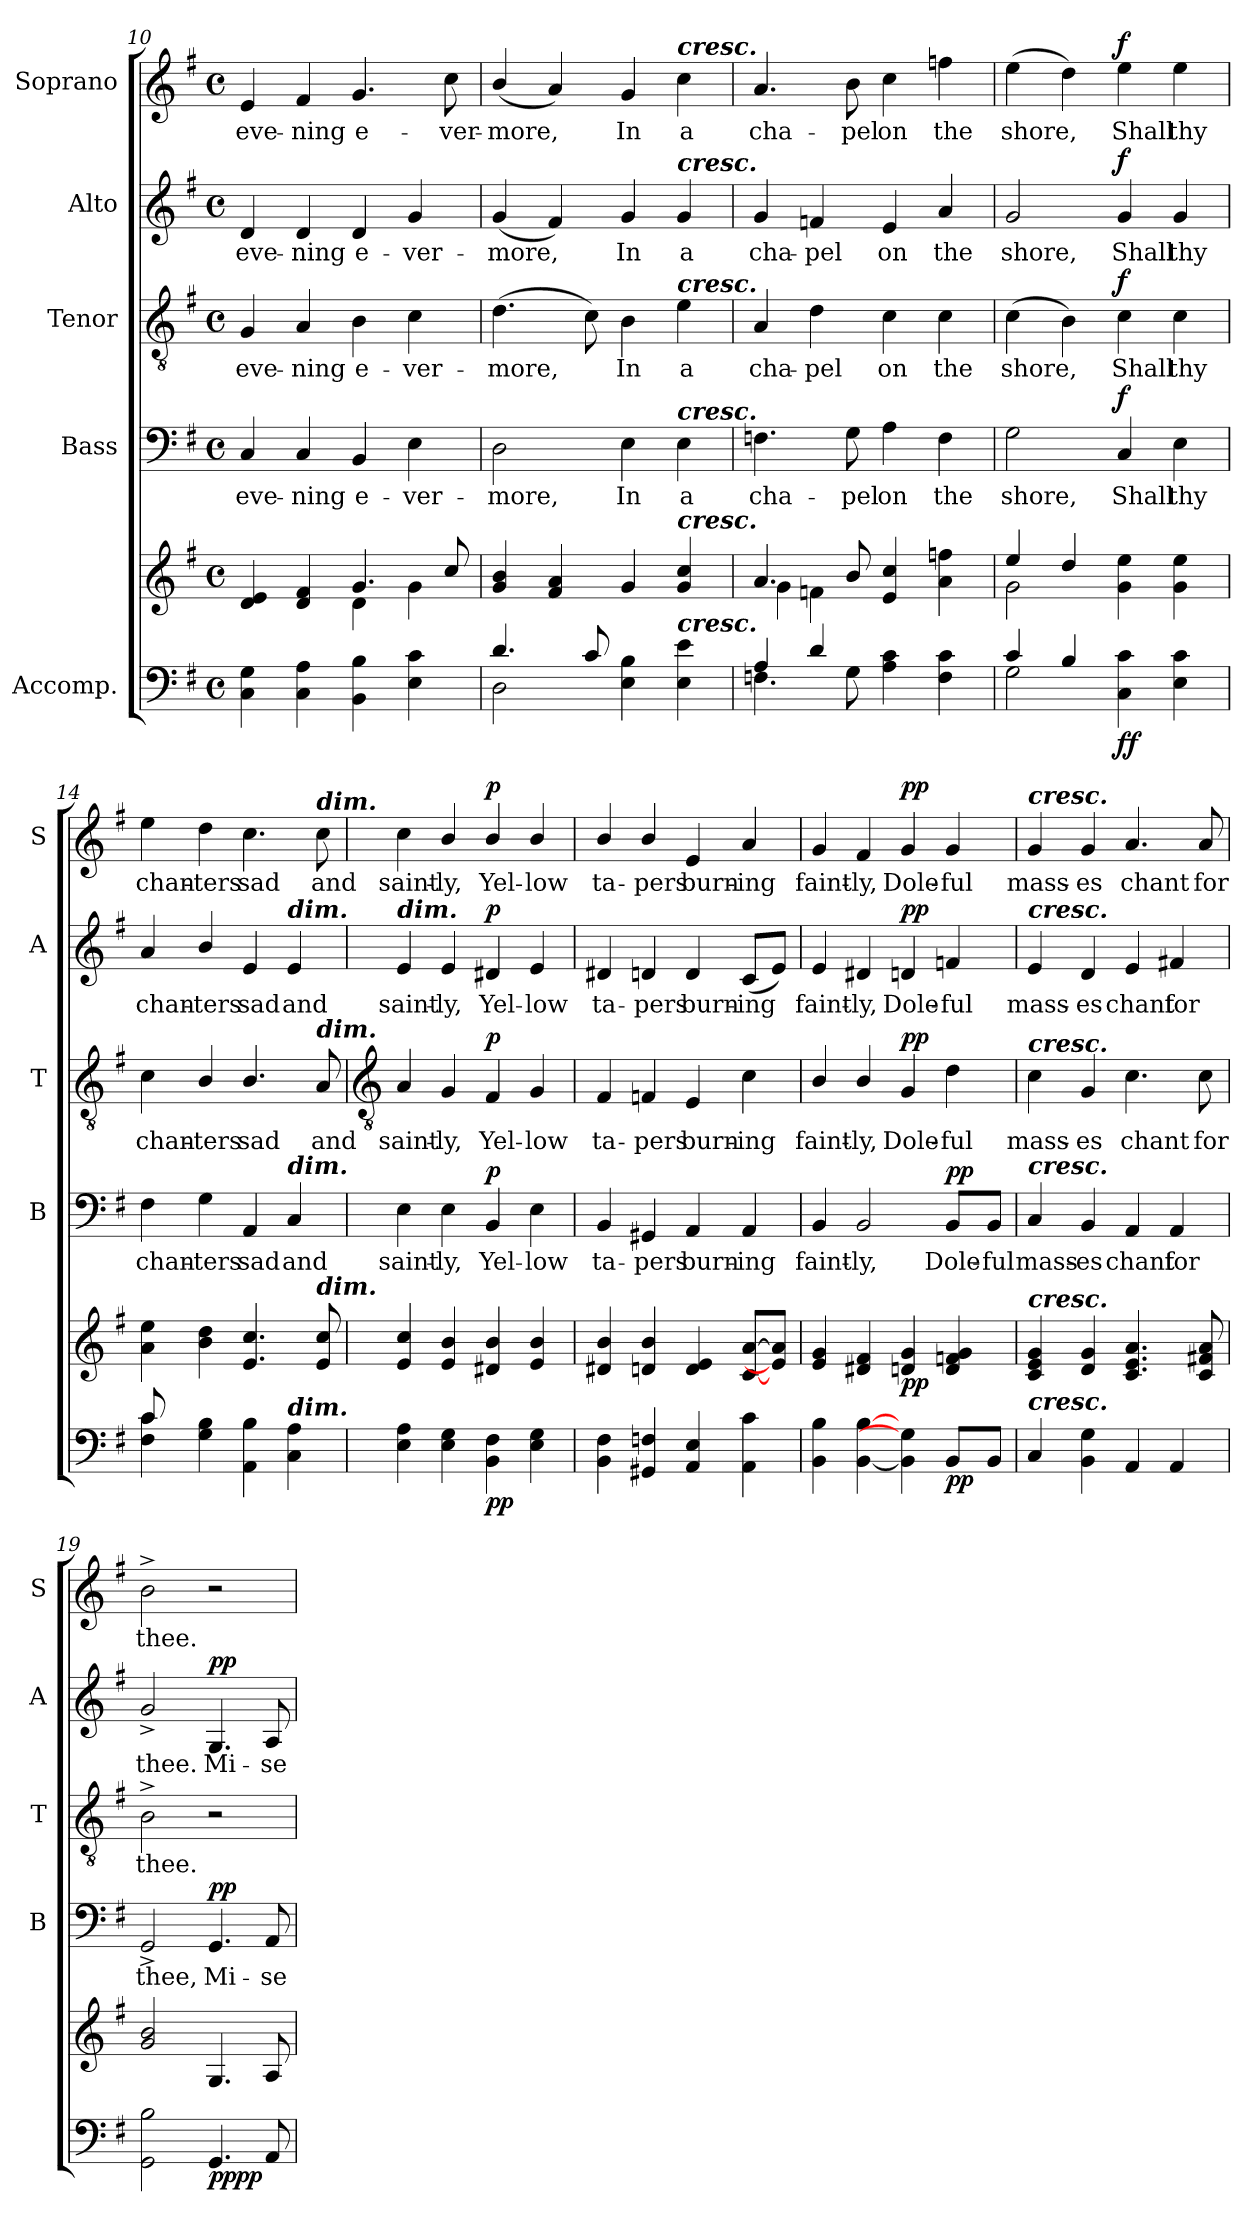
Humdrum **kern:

**kern	**kern	**dynam	**kern	**text	**dynam	**kern	**text	**dynam	**kern	**text	**dynam	**kern	**text	**dynam
*part5	*part5	*part5	*part4	*part4	*part4	*part3	*part3	*part3	*part2	*part2	*part2	*part1	*part1	*part1
*staff6	*staff5	*staff5/6	*staff4	*staff4	*staff4	*staff3	*staff3	*staff3	*staff2	*staff2	*staff2	*staff1	*staff1	*staff1
*I"Accomp.	*	*	*I"Bass	*	*	*I"Tenor	*	*	*I"Alto	*	*	*I"Soprano	*	*
*	*	*	*I'B	*	*	*I'T	*	*	*I'A	*	*	*I'S	*	*
!!LO:LB:g=z
*clefF4	*clefG2	*	*clefF4	*	*	*clefGv2	*	*	*clefG2	*	*	*clefG2	*	*
*k[f#]	*k[f#]	*	*k[f#]	*	*	*k[f#]	*	*	*k[f#]	*	*	*k[f#]	*	*
*G:	*G:	*	*G:	*	*	*G:	*	*	*G:	*	*	*G:	*	*
*M4/4	*M4/4	*	*M4/4	*	*	*M4/4	*	*	*M4/4	*	*	*M4/4	*	*
*met(c)	*met(c)	*	*met(c)	*	*	*met(c)	*	*	*met(c)	*	*	*met(c)	*	*
=10	=10	=10	=10	=10	=10	=10	=10	=10	=10	=10	=10	=10	=10	=10
*^	*^	*	*	*	*	*	*	*	*	*	*	*	*	*
!	!	!	!	!	!	!LO:LY:b	!	!	!LO:LY:b	!	!	!LO:LY:b	!	!	!LO:LY:b	!
1ryy	4C\ 4G\	4d 4e	2ryy	.	4C	eve-	.	4G	eve-	.	4d	eve-	.	4e	eve-	.
!	!	!	!	!	!	!LO:LY:b	!	!	!LO:LY:b	!	!	!LO:LY:b	!	!	!LO:LY:b	!
.	4C\ 4A\	4d 4f#	.	.	4C	-ning	.	4A	-ning	.	4d	-ning	.	4f#	-ning	.
!	!	!	!	!	!	!LO:LY:b	!	!	!LO:LY:b	!	!	!LO:LY:b	!	!	!LO:LY:b	!
.	4BB\ 4B\	4.g	4d\	.	4BB	e-	.	4B	e-	.	4d	e-	.	4.g	e-	.
!	!	!	!	!	!	!LO:LY:b	!	!	!LO:LY:b	!	!	!LO:LY:b	!	!	!	!
.	4E\ 4c\	.	4g\	.	4E	-ver-	.	4c	-ver-	.	4g	-ver-	.	.	.	.
!	!	!	!	!	!	!	!	!	!	!	!	!	!	!	!LO:LY:b	!
.	.	8cc/	.	.	.	.	.	.	.	.	.	.	.	8cc	-ver-	.
=11	=11	=11	=11	=11	=11	=11	=11	=11	=11	=11	=11	=11	=11	=11	=11	=11
!	!	!	!	!	!	!LO:LY:b	!	!	!LO:LY:b	!	!	!LO:LY:b	!	!	!LO:LY:b	!
4.d	2D\	4g/ 4b/	1ryy	.	2D	-more,	.	(>4.d	-more,	.	(<4g	-more,	.	(<4b/	-more,	.
.	.	4f# 4a	.	.	.	.	.	.	.	.	4f#)	.	.	4a)	.	.
8c	.	.	.	.	.	.	.	8c)	.	.	.	.	.	.	.	.
!	!	!	!	!	!	!LO:LY:b	!	!	!LO:LY:b	!	!	!LO:LY:b	!	!	!LO:LY:b	!
2ryy	4E\ 4B\	4g	.	.	4E	In	.	4B	In	.	4g	In	.	4g	In	.
!	!	!	!	!	!	!	!	!	!	!	!	!	!	!LO:TX:a:Bi:t=cresc.	!	!
!	!	!	!	!	!	!	!	!	!	!	!LO:TX:a:Bi:t=cresc.	!	!	!	!	!
!	!	!	!	!	!	!	!	!LO:TX:a:Bi:t=cresc.	!	!	!	!	!	!	!	!
!	!	!	!	!	!LO:TX:a:Bi:t=cresc.	!	!	!	!	!	!	!	!	!	!	!
!	!	!LO:TX:a:Bi:t=cresc.	!	!	!	!	!	!	!	!	!	!	!	!	!	!
!	!LO:TX:a:Bi:t=cresc.	!	!	!	!	!	!	!	!	!	!	!	!	!	!	!
!	!	!	!	!	!	!LO:LY:b	!	!	!LO:LY:b	!	!	!LO:LY:b	!	!	!LO:LY:b	!
.	4E\ 4e\	4g 4cc	.	.	4E	a	.	4e	a	.	4g	a	.	4cc	a	.
=12	=12	=12	=12	=12	=12	=12	=12	=12	=12	=12	=12	=12	=12	=12	=12	=12
!	!	!	!	!	!	!LO:LY:b	!	!	!LO:LY:b	!	!	!LO:LY:b	!	!	!LO:LY:b	!
4A	4.Fn\	4.a	4g\	.	4.Fn	cha-	.	4A	cha-	.	4g	cha-	.	4.a	cha-	.
!	!	!	!	!	!	!	!	!	!LO:LY:b	!	!	!LO:LY:b	!	!	!	!
4d	.	.	4fn\	.	.	.	.	4d	-pel	.	4fn	-pel	.	.	.	.
!	!	!	!	!	!	!LO:LY:b	!	!	!	!	!	!	!	!	!LO:LY:b	!
.	8G\	8b/	.	.	8G	-pel	.	.	.	.	.	.	.	8b	-pel	.
!	!	!	!	!	!	!LO:LY:b	!	!	!LO:LY:b	!	!	!LO:LY:b	!	!	!LO:LY:b	!
2ryy	4A\ 4c\	4e 4cc	2ryy	.	4A	on	.	4c	on	.	4e	on	.	4cc	on	.
!	!	!	!	!	!	!LO:LY:b	!	!	!LO:LY:b	!	!	!LO:LY:b	!	!	!LO:LY:b	!
.	4F\ 4c\	4a 4ffn	.	.	4F	the	.	4c	the	.	4a	the	.	4ffn	the	.
=13	=13	=13	=13	=13	=13	=13	=13	=13	=13	=13	=13	=13	=13	=13	=13	=13
!	!	!	!	!	!	!LO:LY:b	!	!	!LO:LY:b	!	!	!LO:LY:b	!	!	!LO:LY:b	!
4c	2G\	4ee/	2g\	.	2G	shore,	.	(>4c	shore,	.	2g	shore,	.	(>4ee	shore,	.
4B	.	4dd/	.	.	.	.	.	4B)	.	.	.	.	.	4dd)	.	.
!	!	!	!	!LO:DY:b=2	!	!LO:LY:b	!	!	!LO:LY:b	!	!	!LO:LY:b	!	!	!LO:LY:b	!
!	!	!	!	!LO:DY:n=1:b	!	!	!LO:DY:b	!	!	!LO:DY:b	!	!	!LO:DY:b	!	!	!LO:DY:b
2ryy	4C\ 4c\	4g 4ee	2ryy	f f	4C	Shall	f	4c	Shall	f	4g	Shall	f	4ee	Shall	f
!	!	!	!	!	!	!LO:LY:b	!	!	!LO:LY:b	!	!	!LO:LY:b	!	!	!LO:LY:b	!
.	4E\ 4c\	4g 4ee	.	.	4E	thy	.	4c	thy	.	4g	thy	.	4ee	thy	.
*	*	*v	*v	*	*	*	*	*	*	*	*	*	*	*	*	*
=14	=14	=14	=14	=14	=14	=14	=14	=14	=14	=14	=14	=14	=14	=14	=14
!	!	!	!	!	!LO:LY:b	!	!	!LO:LY:b	!	!	!LO:LY:b	!	!	!LO:LY:b	!
8c	4F#\ 4c\	4a 4ee	.	4F#	chan-	.	4c	chan-	.	4a	chan-	.	4ee	chan-	.
2..ryy	.	.	.	.	.	.	.	.	.	.	.	.	.	.	.
!	!	!	!	!	!LO:LY:b	!	!	!LO:LY:b	!	!	!LO:LY:b	!	!	!LO:LY:b	!
.	4G\ 4B\	4b 4dd	.	4G	-ters	.	4B/	-ters	.	4b/	-ters	.	4dd	-ters	.
!	!	!	!	!	!LO:LY:b	!	!	!LO:LY:b	!	!	!LO:LY:b	!	!	!LO:LY:b	!
.	4AA\ 4B\	4.e 4.cc	.	4AA	sad	.	4.B/	sad	.	4e	sad	.	4.cc	sad	.
!	!	!	!	!	!	!	!	!	!	!LO:TX:a:Bi:t=dim.	!	!	!	!	!
!	!	!	!	!LO:TX:a:Bi:t=dim.	!	!	!	!	!	!	!	!	!	!	!
!	!LO:TX:a:Bi:t=dim.	!	!	!	!	!	!	!	!	!	!	!	!	!	!
!	!	!	!	!	!LO:LY:b	!	!	!	!	!	!LO:LY:b	!	!	!	!
.	4C\ 4A\	.	.	4C	and	.	.	.	.	4e	and	.	.	.	.
!	!	!	!	!	!	!	!	!	!	!	!	!	!LO:TX:a:Bi:t=dim.	!	!
!	!	!	!	!	!	!	!LO:TX:a:Bi:t=dim.	!	!	!	!	!	!	!	!
!	!	!LO:TX:a:Bi:t=dim.	!	!	!	!	!	!	!	!	!	!	!	!	!
!	!	!	!	!	!	!	!	!LO:LY:b	!	!	!	!	!	!LO:LY:b	!
.	.	8e 8cc	.	.	.	.	8A	and	.	.	.	.	8cc	and	.
*v	*v	*	*	*	*	*	*	*	*	*	*	*	*	*	*
!!LO:LB:g=z
=15	=15	=15	=15	=15	=15	=15	=15	=15	=15	=15	=15	=15	=15	=15
*	*	*	*	*	*	*clefGv2	*	*	*	*	*	*	*	*
!	!	!	!	!	!	!	!	!	!LO:TX:a:Bi:t=dim.	!	!	!	!	!
!	!	!	!	!LO:LY:b	!	!	!LO:LY:b	!	!	!LO:LY:b	!	!	!LO:LY:b	!
4E 4A	4e 4cc	.	4E	saint-	.	4A	saint-	.	4e	saint-	.	4cc	saint-	.
!	!	!	!	!LO:LY:b	!	!	!LO:LY:b	!	!	!LO:LY:b	!	!	!LO:LY:b	!
4E 4G	4e/ 4b/	.	4E	-ly,	.	4G	-ly,	.	4e	-ly,	.	4b/	-ly,	.
!	!	!LO:DY:b=2	!	!LO:LY:b	!	!	!LO:LY:b	!	!	!LO:LY:b	!	!	!LO:LY:b	!
!	!	!LO:DY:n=1:b	!	!	!LO:DY:b	!	!	!LO:DY:b	!	!	!LO:DY:b	!	!	!LO:DY:b
4BB 4F#	4d#X/ 4b/	p p	4BB	Yel-	p	4F#	Yel-	p	4d#X	Yel-	p	4b/	Yel-	p
!	!	!	!	!LO:LY:b	!	!	!LO:LY:b	!	!	!LO:LY:b	!	!	!LO:LY:b	!
4E 4G	4e/ 4b/	.	4E	-low	.	4G	-low	.	4e	-low	.	4b/	-low	.
=16	=16	=16	=16	=16	=16	=16	=16	=16	=16	=16	=16	=16	=16	=16
!	!	!	!	!LO:LY:b	!	!	!LO:LY:b	!	!	!LO:LY:b	!	!	!LO:LY:b	!
4BB 4F#	4d#X/ 4b/	.	4BB	ta-	.	4F#	ta-	.	4d#X	ta-	.	4b/	ta-	.
!	!	!	!	!LO:LY:b	!	!	!LO:LY:b	!	!	!LO:LY:b	!	!	!LO:LY:b	!
4GG#X 4Fn	4dn/ 4b/	.	4GG#X	-pers	.	4Fn	-pers	.	4dn	-pers	.	4b/	-pers	.
!	!	!	!	!LO:LY:b	!	!	!LO:LY:b	!	!	!LO:LY:b	!	!	!LO:LY:b	!
4AA 4E	4d 4e	.	4AA	burn-	.	4E	burn-	.	4d	burn-	.	4e	burn-	.
!	!	!	!	!LO:LY:b	!	!	!LO:LY:b	!	!	!LO:LY:b	!	!	!LO:LY:b	!
4AA 4c	[8c [8aL	.	4AA	-ing	.	4c	-ing	.	(<8cL	-ing	.	4a	-ing	.
.	8e] 8a]J	.	.	.	.	.	.	.	8eJ)	.	.	.	.	.
=17	=17	=17	=17	=17	=17	=17	=17	=17	=17	=17	=17	=17	=17	=17
!	!	!	!	!LO:LY:b	!	!	!LO:LY:b	!	!	!LO:LY:b	!	!	!LO:LY:b	!
4BB 4B	4e 4g	.	4BB	faint-	.	4B/	faint-	.	4e	faint-	.	4g	faint-	.
!	!	!	!	!LO:LY:b	!	!	!LO:LY:b	!	!	!LO:LY:b	!	!	!LO:LY:b	!
[4BB [4B	4d#X 4f#	.	2BB	-ly,	.	4B/	-ly,	.	4d#X	-ly,	.	4f#	-ly,	.
!	!	!LO:DY:b	!	!	!	!	!LO:LY:b	!LO:DY:b	!	!LO:LY:b	!LO:DY:b	!	!LO:LY:b	!LO:DY:b
4BB] 4G]	4dn 4g	pp	.	.	.	4G	Dole-	pp	4dn	Dole-	pp	4g	Dole-	pp
!	!	!LO:DY:b=2	!	!LO:LY:b	!LO:DY:b	!	!LO:LY:b	!	!	!LO:LY:b	!	!	!LO:LY:b	!
8BBL	4d 4fn 4g	pp	8BB/L	Dole-	pp	4d	-ful	.	4fn	-ful	.	4g	-ful	.
!	!	!	!	!LO:LY:b	!	!	!	!	!	!	!	!	!	!
8BBJ	.	.	8BB/J	-ful	.	.	.	.	.	.	.	.	.	.
=18	=18	=18	=18	=18	=18	=18	=18	=18	=18	=18	=18	=18	=18	=18
!	!	!	!	!	!	!	!	!	!	!	!	!LO:TX:a:Bi:t=cresc.	!	!
!	!	!	!	!	!	!	!	!	!LO:TX:a:Bi:t=cresc.	!	!	!	!	!
!	!	!	!	!	!	!LO:TX:a:Bi:t=cresc.	!	!	!	!	!	!	!	!
!	!	!	!LO:TX:a:Bi:t=cresc.	!	!	!	!	!	!	!	!	!	!	!
!	!LO:TX:a:Bi:t=cresc.	!	!	!	!	!	!	!	!	!	!	!	!	!
!LO:TX:a:Bi:t=cresc.	!	!	!	!	!	!	!	!	!	!	!	!	!	!
!	!	!	!	!LO:LY:b	!	!	!LO:LY:b	!	!	!LO:LY:b	!	!	!LO:LY:b	!
4C	4c 4e 4g	.	4C	mass-	.	4c	mass-	.	4e	mass-	.	4g	mass-	.
!	!	!	!	!LO:LY:b	!	!	!LO:LY:b	!	!	!LO:LY:b	!	!	!LO:LY:b	!
4BB 4G	4d 4g	.	4BB	-es	.	4G	-es	.	4d	-es	.	4g	-es	.
!	!	!	!	!LO:LY:b	!	!	!LO:LY:b	!	!	!LO:LY:b	!	!	!LO:LY:b	!
4AA	4.c 4.e 4.a	.	4AA	chant	.	4.c	chant	.	4e	chant	.	4.a	chant	.
!	!	!	!	!LO:LY:b	!	!	!	!	!	!LO:LY:b	!	!	!	!
4AA	.	.	4AA	for	.	.	.	.	4f#X	for	.	.	.	.
!	!	!	!	!	!	!	!LO:LY:b	!	!	!	!	!	!LO:LY:b	!
.	8c 8f#X 8a	.	.	.	.	8c	for	.	.	.	.	8a	for	.
=19	=19	=19	=19	=19	=19	=19	=19	=19	=19	=19	=19	=19	=19	=19
!	!	!	!	!LO:LY:b	!	!	!LO:LY:b	!	!	!LO:LY:b	!	!	!LO:LY:b	!
2GG 2B	2g 2b	.	2GG^	thee,	.	2B^	thee.	.	2g^	thee.	.	2b^	thee.	.
!	!	!LO:DY:b=2	!	!LO:LY:b	!	!	!	!	!	!LO:LY:b	!	!	!	!
!	!	!LO:DY:n=1:b	!	!	!LO:DY:b	!	!	!	!	!	!LO:DY:b	!	!	!
4.GG	4.G	pp pp	4.GG	Mi-	pp	2r	.	.	4.G	Mi-	pp	2r	.	.
!	!	!	!	!LO:LY:b	!	!	!	!	!	!LO:LY:b	!	!	!	!
8AA	8A	.	8AA	-se-	.	.	.	.	8A	-se-	.	.	.	.
=	=	=	=	=	=	=	=	=	=	=	=	=	=	=
*-	*-	*-	*-	*-	*-	*-	*-	*-	*-	*-	*-	*-	*-	*-
